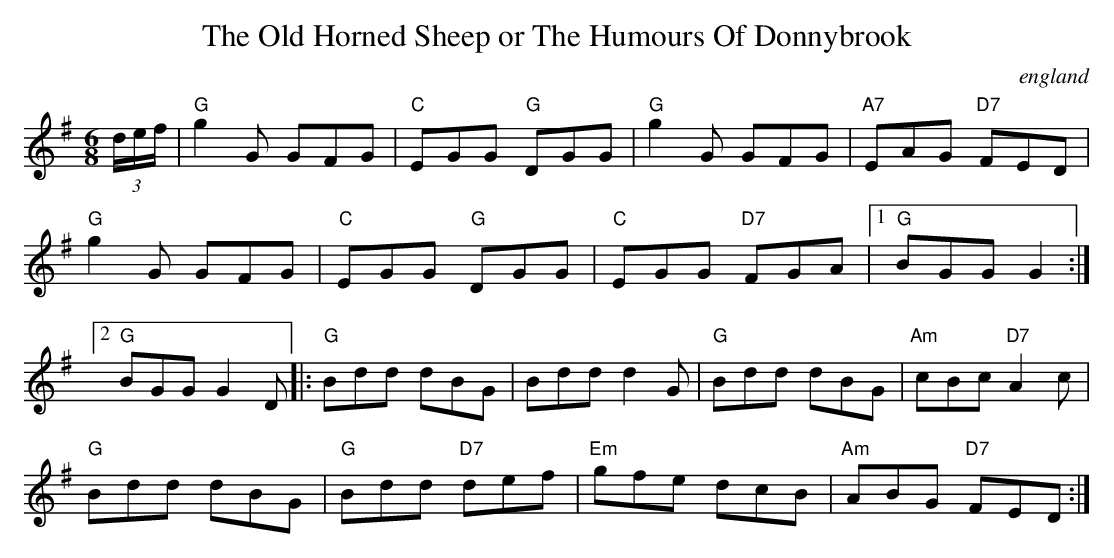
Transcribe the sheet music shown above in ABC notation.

X:1
T:The Old Horned Sheep or The Humours Of Donnybrook
O:england
M:6/8
K:G
(3d/2e/2f/2|"G"g2G GFG|"C"EGG "G"DGG|"G"g2G GFG|"A7"EAG "D7"FED|
"G"g2G GFG|"C"EGG "G"DGG|"C"EGG "D7"FGA| [1"G"BGG G2:|
[2"G"BGG G2D|:"G"Bdd dBG|Bdd d2G|"G"Bdd dBG|"Am"cBc "D7"A2c|
"G"Bdd dBG|"G"Bdd "D7"def|"Em"gfe dcB|"Am"ABG "D7"FED:|
